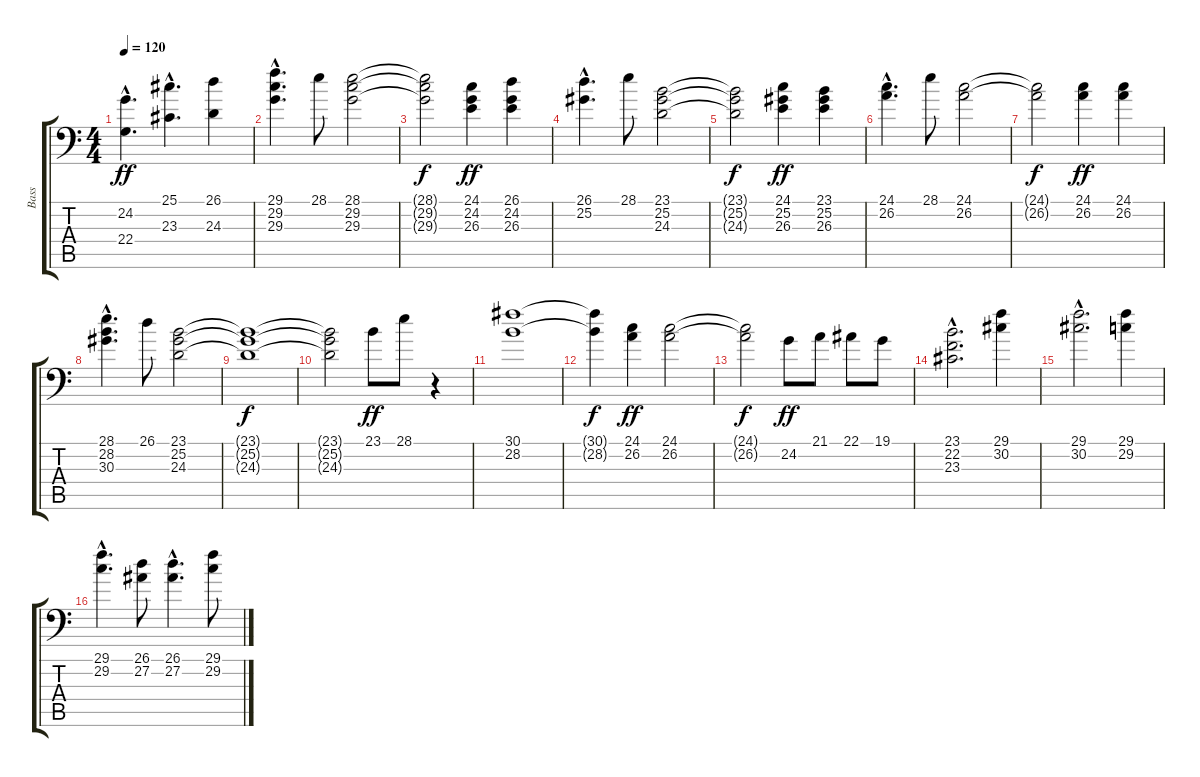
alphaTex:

\track ("Bass" "Bass") {instrument synthbrass1}
\staff {score tabs}
\tuning (C3 G2 D2 A1 E1 B0) {hide}
\ts (4 4)
\tempo 120
\clef f4
\ks c
(24.2{hac} 22.4{hac}).4{d dy ff} (25.1{hac} 23.3{hac}).4{d} (26.1 24.3).4 |
(29.1{hac} 29.2{hac} 29.3{hac}).4{d} 28.1.8 (28.1 29.2 29.3).2 |
(28.1{t} 29.2{t} 29.3{t}).2{dy f} (24.1 24.2 26.3).4{dy ff} (26.1 24.2 26.3).4 |
(26.1{hac} 25.2{hac}).4{d} 28.1.8 (23.1 25.2 24.3).2 |
(23.1{t} 25.2{t} 24.3{t}).2{dy f} (24.1 25.2 26.3).4{dy ff} (23.1 25.2 26.3).4 |
(24.1{hac} 26.2{hac}).4{d} 28.1.8 (24.1 26.2).2 |
(24.1{t} 26.2{t}).2{dy f} (24.1 26.2).4{dy ff} (24.1 26.2).4 |
(28.1{hac} 28.2{hac} 30.3{hac}).4{d} 26.1.8 (23.1 25.2 24.3).2 |
(23.1{t} 25.2{t} 24.3{t}).1{dy f} |
(23.1{t} 25.2{t} 24.3{t}).2 23.1.8{dy ff} 28.1.8 r.4 |
(30.1 28.2).1 |
(30.1{t} 28.2{t}).4{dy f} (24.1 26.2).4{dy ff} (24.1 26.2).2 |
(24.1{t} 26.2{t}).2{dy f} 24.2.8{dy ff} 21.1.8 22.1.8 19.1.8 |
(23.1{hac} 22.2{hac} 23.3{hac}).2{d} (29.1 30.2).4 |
(29.1{hac} 30.2{hac}).2{d} (29.1 29.2).4 |
(29.1{hac} 29.2{hac}).4{d} (26.1 27.2).8 (26.1{hac} 27.2{hac}).4{d} (29.1 29.2).8
